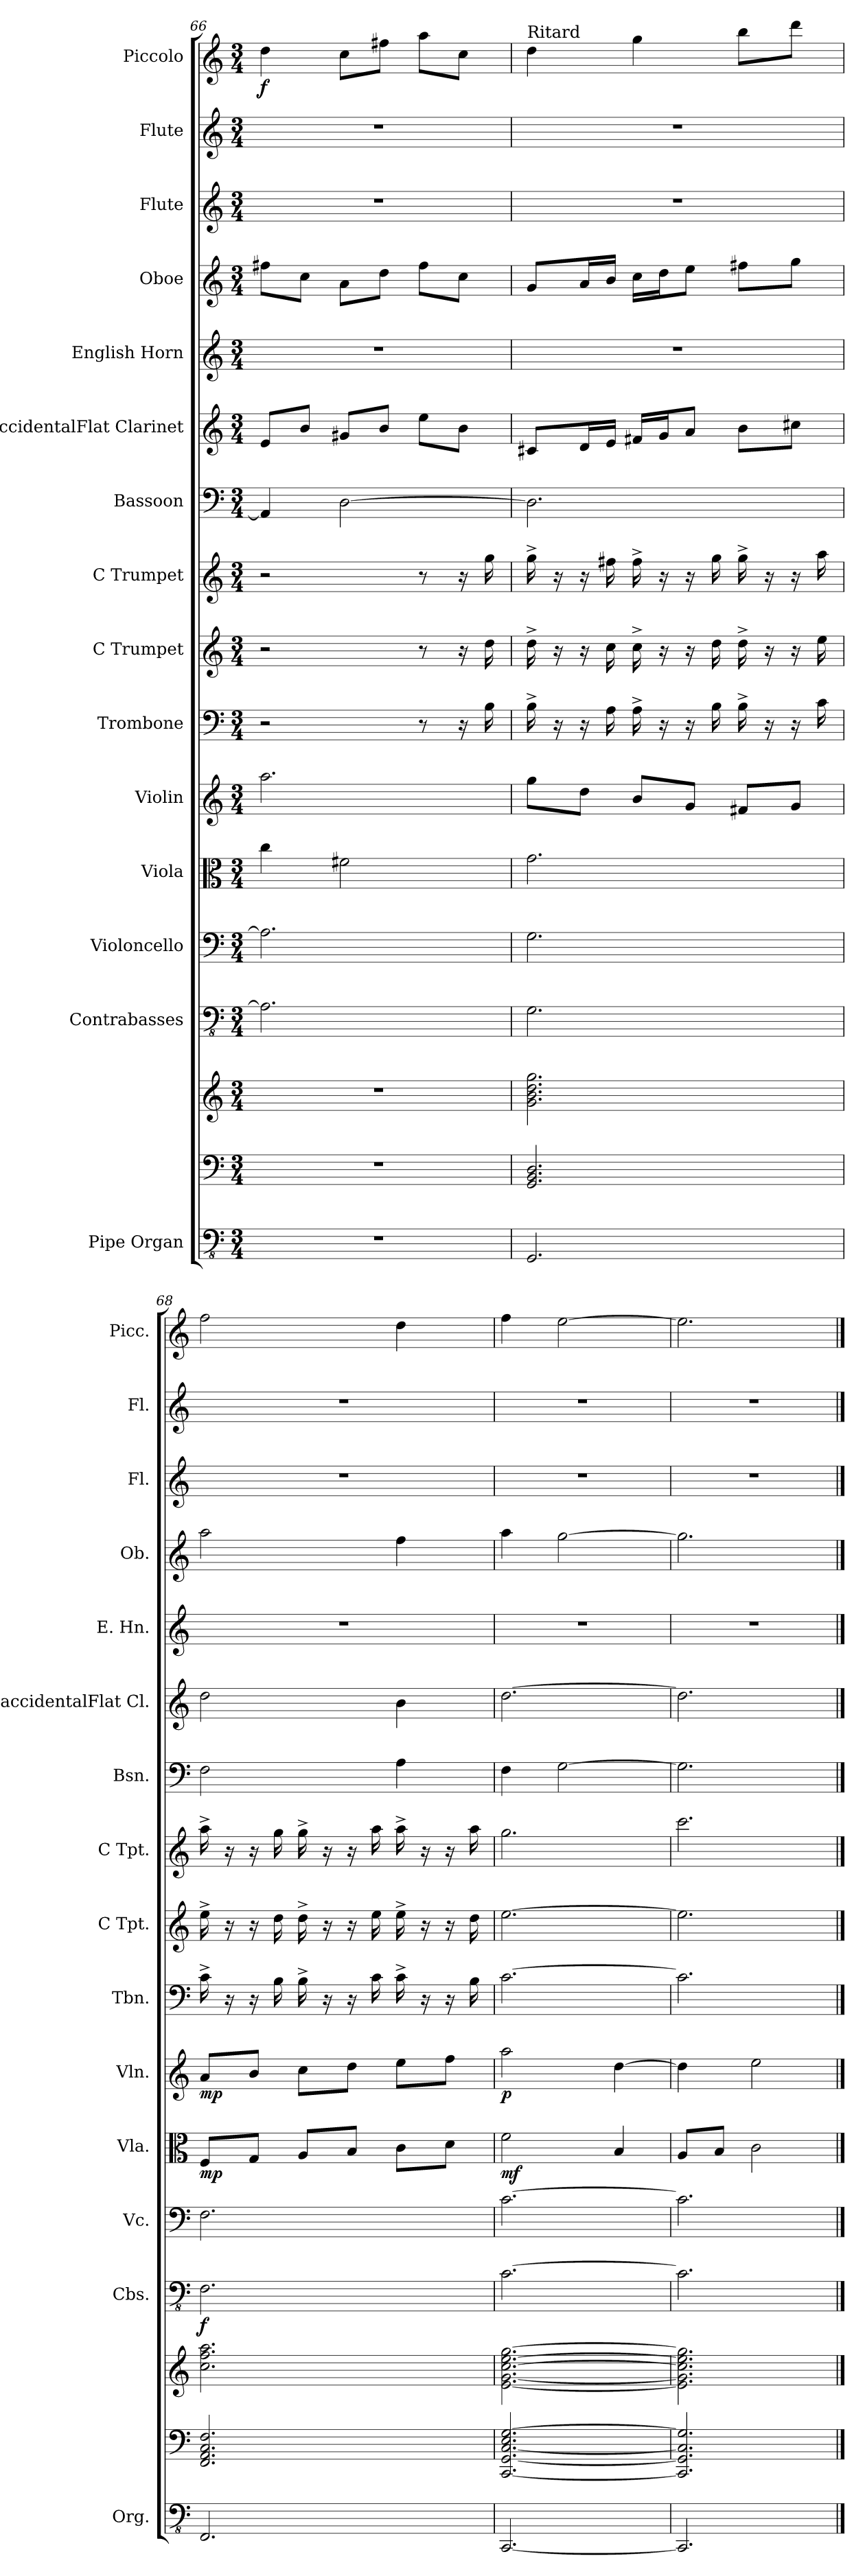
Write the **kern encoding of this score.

**kern	**kern	**kern	**kern	**dynam	**kern	**kern	**dynam	**kern	**dynam	**kern	**kern	**kern	**kern	**kern	**kern	**kern	**kern	**kern	**kern	**dynam
*part15	*part15	*part15	*part14	*part14	*part13	*part12	*part12	*part11	*part11	*part10	*part9	*part8	*part7	*part6	*part5	*part4	*part3	*part2	*part1	*part1
*staff17	*staff16	*staff15	*staff14	*staff14	*staff13	*staff12	*staff12	*staff11	*staff11	*staff10	*staff9	*staff8	*staff7	*staff6	*staff5	*staff4	*staff3	*staff2	*staff1	*staff1
*I"Pipe Organ	*	*	*I"Contrabasses	*	*I"Violoncello	*I"Viola	*	*I"Violin	*	*I"Trombone	*I"C Trumpet	*I"C Trumpet	*I"Bassoon	*I"BaccidentalFlat Clarinet	*I"English Horn	*I"Oboe	*I"Flute	*I"Flute	*I"Piccolo	*
*I'Org.	*	*	*I'Cbs.	*	*I'Vc.	*I'Vla.	*	*I'Vln.	*	*I'Tbn.	*I'C Tpt.	*I'C Tpt.	*I'Bsn.	*I'BaccidentalFlat Cl.	*I'E. Hn.	*I'Ob.	*I'Fl.	*I'Fl.	*I'Picc.	*
*clefFv4	*clefF4	*clefG2	*clefFv4	*	*clefF4	*clefC3	*	*clefG2	*	*clefF4	*clefG2	*clefG2	*clefF4	*clefG2	*clefG2	*clefG2	*clefG2	*clefG2	*clefG2	*
*	*	*	*	*	*	*	*	*	*	*	*	*	*	*ITrd1c2	*ITrd4c7	*	*	*	*ITrd-7c-12	*
*k[]	*k[]	*k[]	*k[]	*	*k[]	*k[]	*	*k[]	*	*k[]	*k[]	*k[]	*k[]	*k[b-e-]	*k[b-]	*k[]	*k[]	*k[]	*k[]	*
*M3/4	*M3/4	*M3/4	*M3/4	*	*M3/4	*M3/4	*	*M3/4	*	*M3/4	*M3/4	*M3/4	*M3/4	*M3/4	*M3/4	*M3/4	*M3/4	*M3/4	*M3/4	*
=66	=66	=66	=66	=66	=66	=66	=66	=66	=66	=66	=66	=66	=66	=66	=66	=66	=66	=66	=66	=66
!	!	!	!	!	!	!	!	!	!	!	!	!	!	!	!	!	!	!	!	!LO:DY:b
2.r	2.r	2.r	2.AA\]	.	2.A\]	4cc\	.	2.aa\	.	2r	2r	2r	4AA/]	8d/L	2.r	8ff#X\L	2.r	2.r	4ddd\	f
.	.	.	.	.	.	.	.	.	.	.	.	.	.	8a/J	.	8cc\J	.	.	.	.
.	.	.	.	.	.	2f#X\	.	.	.	.	.	.	[2D\	8f#X/L	.	8a\L	.	.	8ccc\L	.
.	.	.	.	.	.	.	.	.	.	.	.	.	.	8a/J	.	8dd\J	.	.	8fff#X\J	.
.	.	.	.	.	.	.	.	.	.	8r	8r	8r	.	8dd\L	.	8ff#\L	.	.	8aaa\L	.
.	.	.	.	.	.	.	.	.	.	16r	16r	16r	.	8a\J	.	8cc\J	.	.	8ccc\J	.
.	.	.	.	.	.	.	.	.	.	16B\	16dd\	16gg\	.	.	.	.	.	.	.	.
=67	=67	=67	=67	=67	=67	=67	=67	=67	=67	=67	=67	=67	=67	=67	=67	=67	=67	=67	=67	=67
*	*	*	*	*	*	*	*	*	*	*	*	*	*	*	*	*	*	*	*MM120	*
!	!	!	!	!	!	!	!	!	!	!	!	!	!	!	!	!	!	!	!LO:TX:a:t=Ritard	!
2.GGG/	2.GG/ 2.BB/ 2.D/	2.g\ 2.b\ 2.dd\ 2.gg\	2.GG\	.	2.G\	2.g\	.	8gg\L	.	16B^\	16dd^\	16gg^\	2.D\]	8Bn/L	2.r	8g/L	2.r	2.r	4ddd\	.
.	.	.	.	.	.	.	.	.	.	16r	16r	16r	.	.	.	.	.	.	.	.
.	.	.	.	.	.	.	.	8dd\J	.	16r	16r	16r	.	16c/L	.	16a/L	.	.	.	.
.	.	.	.	.	.	.	.	.	.	16A\	16cc\	16ff#X\	.	16d/JJ	.	16b/JJ	.	.	.	.
.	.	.	.	.	.	.	.	8b/L	.	16A^\	16cc^\	16ff#^\	.	16en/LL	.	16cc\LL	.	.	4ggg\	.
.	.	.	.	.	.	.	.	.	.	16r	16r	16r	.	16f/J	.	16dd\J	.	.	.	.
.	.	.	.	.	.	.	.	8g/J	.	16r	16r	16r	.	8g/J	.	8ee\J	.	.	.	.
.	.	.	.	.	.	.	.	.	.	16B\	16dd\	16gg\	.	.	.	.	.	.	.	.
.	.	.	.	.	.	.	.	8f#X/L	.	16B^\	16dd^\	16gg^\	.	8a\L	.	8ff#X\L	.	.	8bbb\L	.
.	.	.	.	.	.	.	.	.	.	16r	16r	16r	.	.	.	.	.	.	.	.
.	.	.	.	.	.	.	.	8g/J	.	16r	16r	16r	.	8bn\J	.	8gg\J	.	.	8dddd\J	.
.	.	.	.	.	.	.	.	.	.	16c\	16ee\	16aa\	.	.	.	.	.	.	.	.
=68	=68	=68	=68	=68	=68	=68	=68	=68	=68	=68	=68	=68	=68	=68	=68	=68	=68	=68	=68	=68
*	*	*	*	*	*	*	*	*	*	*	*	*	*	*	*	*	*	*	*MM110	*
!	!	!	!	!LO:DY:b	!	!	!LO:DY:b	!	!LO:DY:b	!	!	!	!	!	!	!	!	!	!	!
2.FFF/	2.FF/ 2.AA/ 2.C/ 2.F/	2.cc\ 2.ff\ 2.aa\	2.FF\	f	2.F\	8F/L	mp	8a/L	mp	16c^\	16ee^\	16aa^\	2F\	2cc\	2.r	2aa\	2.r	2.r	2fff\	.
.	.	.	.	.	.	.	.	.	.	16r	16r	16r	.	.	.	.	.	.	.	.
.	.	.	.	.	.	8G/J	.	8b/J	.	16r	16r	16r	.	.	.	.	.	.	.	.
.	.	.	.	.	.	.	.	.	.	16B\	16dd\	16gg\	.	.	.	.	.	.	.	.
.	.	.	.	.	.	8A/L	.	8cc\L	.	16B^\	16dd^\	16gg^\	.	.	.	.	.	.	.	.
.	.	.	.	.	.	.	.	.	.	16r	16r	16r	.	.	.	.	.	.	.	.
.	.	.	.	.	.	8B/J	.	8dd\J	.	16r	16r	16r	.	.	.	.	.	.	.	.
.	.	.	.	.	.	.	.	.	.	16c\	16ee\	16aa\	.	.	.	.	.	.	.	.
.	.	.	.	.	.	8c\L	.	8ee\L	.	16c^\	16ee^\	16aa^\	4A\	4a\	.	4ff\	.	.	4ddd\	.
.	.	.	.	.	.	.	.	.	.	16r	16r	16r	.	.	.	.	.	.	.	.
.	.	.	.	.	.	8d\J	.	8ff\J	.	16r	16r	16r	.	.	.	.	.	.	.	.
.	.	.	.	.	.	.	.	.	.	16B\	16dd\	16aa\	.	.	.	.	.	.	.	.
!!LO:PB:g=z
=69	=69	=69	=69	=69	=69	=69	=69	=69	=69	=69	=69	=69	=69	=69	=69	=69	=69	=69	=69	=69
*	*	*	*	*	*	*	*	*	*	*	*	*	*	*	*	*	*	*	*MM100	*
!	!	!	!	!	!	!	!LO:DY:b	!	!LO:DY:b	!	!	!	!	!	!	!	!	!	!	!
[2.CCC/	[2.CC/ [2.GG/ [2.C/ 2.E/ [2.G/	[2.e\ [2.g\ [2.cc\ [2.ee\ [2.gg\	[2.C\	.	[2.c\	2f\	mf	2aa\	p	[2.c\	[2.ee\	2.gg\	4F\	[2.cc\	2.r	4aa\	2.r	2.r	4fff\	.
.	.	.	.	.	.	.	.	.	.	.	.	.	[2G\	.	.	[2gg\	.	.	[2eee\	.
.	.	.	.	.	.	4B/	.	[4dd\	.	.	.	.	.	.	.	.	.	.	.	.
=70	=70	=70	=70	=70	=70	=70	=70	=70	=70	=70	=70	=70	=70	=70	=70	=70	=70	=70	=70	=70
2.CCC/]	2.CC/] 2.GG/] 2.C/] 2.G/]	2.e\] 2.g\] 2.cc\] 2.ee\] 2.gg\]	2.C\]	.	2.c\]	8A/L	.	4dd\]	.	2.c\]	2.ee\]	2.ccc\	2.G\]	2.cc\]	2.r	2.gg\]	2.r	2.r	2.eee\]	.
.	.	.	.	.	.	8B/J	.	.	.	.	.	.	.	.	.	.	.	.	.	.
.	.	.	.	.	.	2c\	.	2ee\	.	.	.	.	.	.	.	.	.	.	.	.
==	==	==	==	==	==	==	==	==	==	==	==	==	==	==	==	==	==	==	==	==
*-	*-	*-	*-	*-	*-	*-	*-	*-	*-	*-	*-	*-	*-	*-	*-	*-	*-	*-	*-	*-
